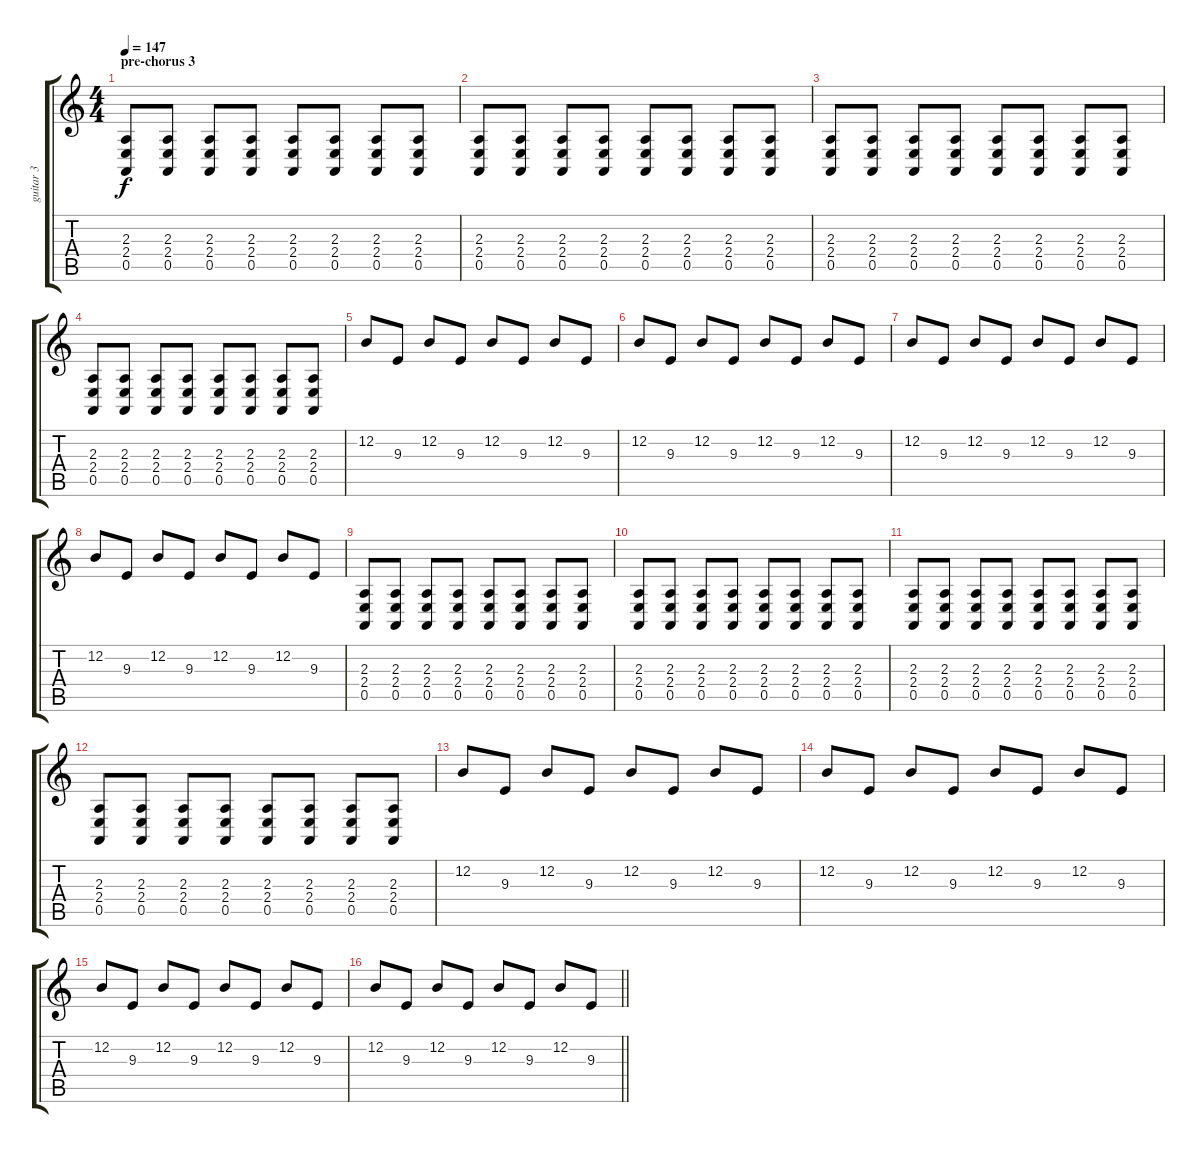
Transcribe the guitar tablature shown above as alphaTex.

\track ("guitar 3" "guitar 3") {instrument pad1newage}
\staff {score tabs}
\tuning (E4 B3 G3 D3 A2 E2) {hide}
\ts (4 4)
\section ("" "pre-chorus 3")
\tempo 147
\clef g2
\ks c
(2.3 2.4 0.5).8{dy f volume 13 instrument overdrivenguitar} (2.3 2.4 0.5).8 (2.3 2.4 0.5).8 (2.3 2.4 0.5).8 (2.3 2.4 0.5).8 (2.3 2.4 0.5).8 (2.3 2.4 0.5).8 (2.3 2.4 0.5).8 |
(2.3 2.4 0.5).8 (2.3 2.4 0.5).8 (2.3 2.4 0.5).8 (2.3 2.4 0.5).8 (2.3 2.4 0.5).8 (2.3 2.4 0.5).8 (2.3 2.4 0.5).8 (2.3 2.4 0.5).8 |
(2.3 2.4 0.5).8 (2.3 2.4 0.5).8 (2.3 2.4 0.5).8 (2.3 2.4 0.5).8 (2.3 2.4 0.5).8 (2.3 2.4 0.5).8 (2.3 2.4 0.5).8 (2.3 2.4 0.5).8 |
(2.3 2.4 0.5).8 (2.3 2.4 0.5).8 (2.3 2.4 0.5).8 (2.3 2.4 0.5).8 (2.3 2.4 0.5).8 (2.3 2.4 0.5).8 (2.3 2.4 0.5).8 (2.3 2.4 0.5).8 |
12.2.8{volume 11 instrument pad1newage} 9.3.8 12.2.8 9.3.8 12.2.8 9.3.8 12.2.8 9.3.8 |
12.2.8 9.3.8 12.2.8 9.3.8 12.2.8 9.3.8 12.2.8 9.3.8 |
12.2.8 9.3.8 12.2.8 9.3.8 12.2.8 9.3.8 12.2.8 9.3.8 |
12.2.8 9.3.8 12.2.8 9.3.8 12.2.8 9.3.8 12.2.8 9.3.8 |
(2.3 2.4 0.5).8{volume 13 instrument overdrivenguitar} (2.3 2.4 0.5).8 (2.3 2.4 0.5).8 (2.3 2.4 0.5).8 (2.3 2.4 0.5).8 (2.3 2.4 0.5).8 (2.3 2.4 0.5).8 (2.3 2.4 0.5).8 |
(2.3 2.4 0.5).8 (2.3 2.4 0.5).8 (2.3 2.4 0.5).8 (2.3 2.4 0.5).8 (2.3 2.4 0.5).8 (2.3 2.4 0.5).8 (2.3 2.4 0.5).8 (2.3 2.4 0.5).8 |
(2.3 2.4 0.5).8 (2.3 2.4 0.5).8 (2.3 2.4 0.5).8 (2.3 2.4 0.5).8 (2.3 2.4 0.5).8 (2.3 2.4 0.5).8 (2.3 2.4 0.5).8 (2.3 2.4 0.5).8 |
(2.3 2.4 0.5).8 (2.3 2.4 0.5).8 (2.3 2.4 0.5).8 (2.3 2.4 0.5).8 (2.3 2.4 0.5).8 (2.3 2.4 0.5).8 (2.3 2.4 0.5).8 (2.3 2.4 0.5).8 |
12.2.8{volume 11 instrument pad1newage} 9.3.8 12.2.8 9.3.8 12.2.8 9.3.8 12.2.8 9.3.8 |
12.2.8 9.3.8 12.2.8 9.3.8 12.2.8 9.3.8 12.2.8 9.3.8 |
12.2.8 9.3.8 12.2.8 9.3.8 12.2.8 9.3.8 12.2.8 9.3.8 |
\barLineRight lightlight
12.2.8 9.3.8 12.2.8 9.3.8 12.2.8 9.3.8 12.2.8 9.3.8
